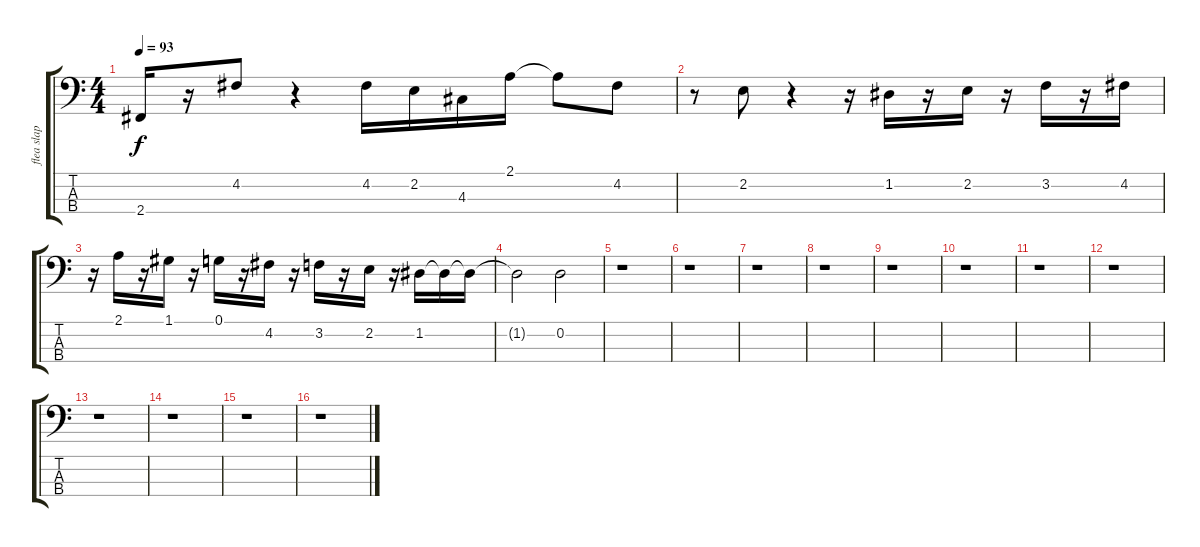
\track ("flea slap" "flea slap") {instrument slapbass1}
\staff {score tabs}
\tuning (G2 D2 A1 E1) {hide}
\ts (4 4)
\tempo 93
\clef f4
\ks c
2.4{t}.16{dy f} r.16 4.2.8 r.4 4.2.16 2.2.16 4.3.16 2.1.16 2.1{t}.8 4.2.8 |
r.8 2.2.8 r.4 r.16 1.2.16 r.16 2.2.16 r.16 3.2.16 r.16 4.2.16 |
r.16 2.1.16 r.16 1.1.16 r.16 0.1.16 r.16 4.2.16 r.16 3.2.16 r.16 2.2.16 r.16 1.2.16 1.2{t}.16 1.2{t}.16 |
1.2{t}.2 0.2.2 |
r.1 |
r.1 |
r.1 |
r.1 |
r.1 |
r.1 |
r.1 |
r.1 |
r.1 |
r.1 |
r.1 |
r.1
